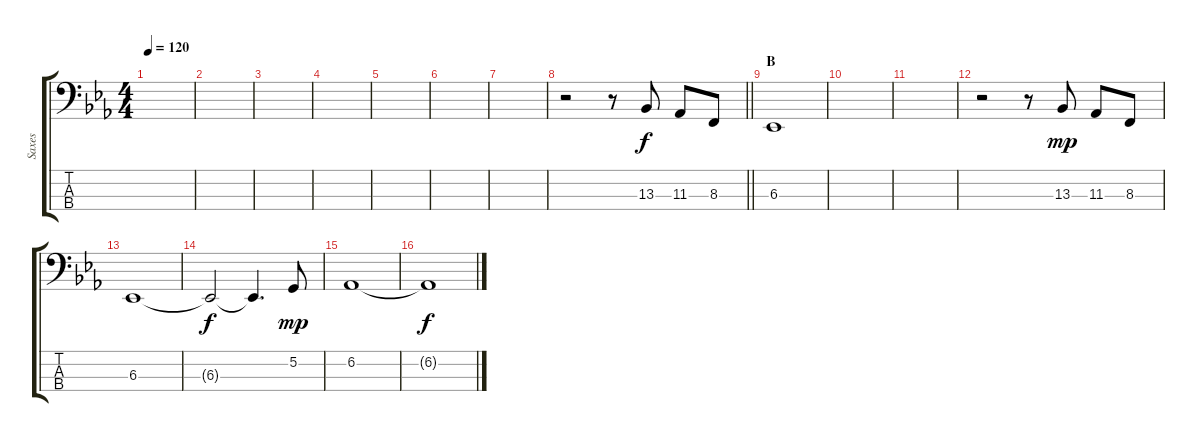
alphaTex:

\track ("Saxes" "Saxes") {instrument altosax}
\staff {score tabs}
\tuning (G2 D2 A1 E1) {hide}
\ts (4 4)
\tempo 120
\clef f4
\ks eb
|
|
|
|
|
|
|
\barLineRight lightlight
r.2 r.8 13.3.8 11.3.8 8.3.8 |
\section ("" "B")
6.3.1 |
|
|
r.2 r.8 13.3.8{dy mp} 11.3.8 8.3.8 |
6.3.1 |
6.3{t}.2{dy f} 6.3{t}.4{d} 5.2.8{dy mp} |
6.2.1 |
6.2{t}.1{dy f}
